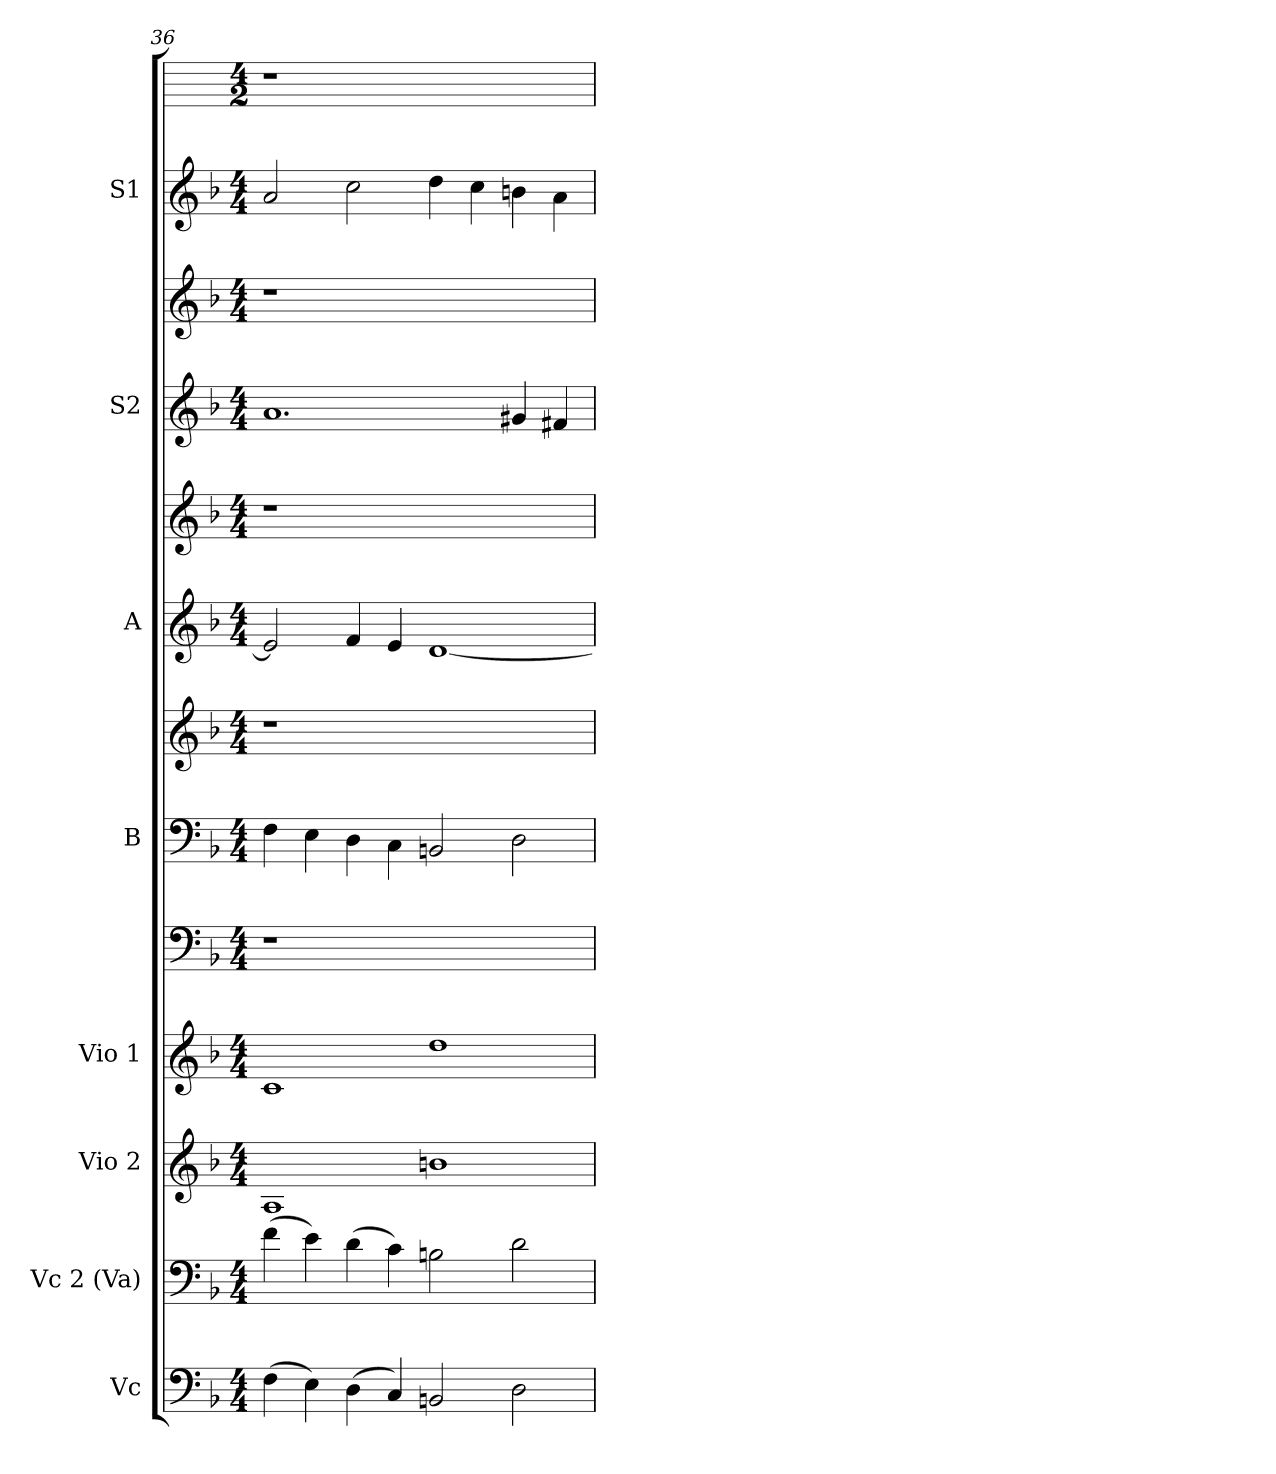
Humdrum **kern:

**kern	**kern	**kern	**kern	**kern	**kern	**text	**kern	**kern	**text	**kern	**kern	**text	**kern	**kern	**text	**kern
*part13	*part12	*part11	*part10	*part9	*part8	*part8	*part7	*part6	*part6	*part5	*part4	*part4	*part3	*part2	*part2	*part1
*staff13	*staff12	*staff11	*staff10	*staff9	*staff8	*staff8	*staff7	*staff6	*staff6	*staff5	*staff4	*staff4	*staff3	*staff2	*staff2	*staff1
*I"Vc	*I"Vc 2 (Va)	*I"Vio 2	*I"Vio 1	*	*I"B	*	*	*I"A	*	*	*I"S2	*	*	*I"S1	*	*
*clefF4	*clefF4	*clefG2	*clefG2	*clefF4	*clefF4	*	*clefG2	*clefG2	*	*clefG2	*clefG2	*	*clefG2	*clefG2	*	*
*k[b-]	*k[b-]	*k[b-]	*k[b-]	*k[b-]	*k[b-]	*	*k[b-]	*k[b-]	*	*k[b-]	*k[b-]	*	*k[b-]	*k[b-]	*	*
*M4/4	*M4/4	*M4/4	*M4/4	*M4/4	*M4/4	*	*M4/4	*M4/4	*	*M4/4	*M4/4	*	*M4/4	*M4/4	*	*M4/2
=36	=36	=36	=36	=36	=36	=36	=36	=36	=36	=36	=36	=36	=36	=36	=36	=36
(4F	(4f	1A	1c	1r	4F\	--	1r	2e]	--	1r	1.a	--	1r	2a	--	1r
4E)	4e)	.	.	.	4E\	.	.	.	.	.	.	.	.	.	.	.
(4D	(4d	.	.	.	4D\	.	.	4f/	.	.	.	.	.	2cc	.	.
4C)	4c)	.	.	.	4C\	.	.	4e/	.	.	.	.	.	.	.	.
2BBn	2Bn	1bn	1dd	1ryy	2BBn	--	1ryy	[1d	--	1ryy	.	.	1ryy	4dd\	--	1ryy
.	.	.	.	.	.	.	.	.	.	.	.	.	.	4cc\	.	.
2D	2d	.	.	.	2D	.	.	.	.	.	4g#X/	--	.	4bn\	.	.
.	.	.	.	.	.	.	.	.	.	.	4f#X/	.	.	4a\	.	.
=	=	=	=	=	=	=	=	=	=	=	=	=	=	=	=	=
*-	*-	*-	*-	*-	*-	*-	*-	*-	*-	*-	*-	*-	*-	*-	*-	*-
